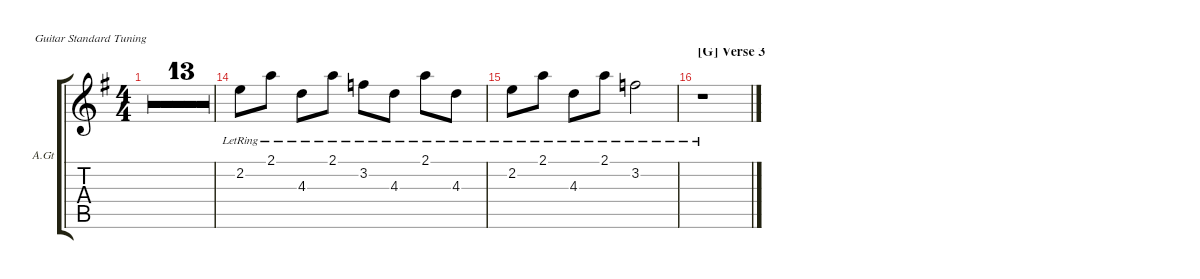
\hideDynamics
\bracketExtendMode groupsimilarinstruments
\firstSystemTrackNameOrientation horizontal
\otherSystemsTrackNameOrientation horizontal
\track ("A.Guitar Overdub" "A.Gt") {multiBarRest instrument acousticguitarsteel}
\staff {score tabs}
\capo 3
\tuning (E4 B3 G3 D3 A2 E2)
\ts (4 4)
\tempo 112
\clef g2
\ks eminor
r.1{dy mp} |
r.1 |
r.1 |
r.1 |
r.1 |
r.1 |
r.1 |
r.1 |
r.1 |
r.1 |
r.1 |
r.1 |
r.1 |
2.2{lr}.8 2.1{lr}.8 4.3{lr}.8 2.1{lr}.8 3.2{lr}.8 4.3{lr}.8 2.1{lr}.8 4.3{lr}.8 |
2.2{lr}.8 2.1{lr}.8 4.3{lr}.8 2.1{lr}.8 3.2{lr}.2 |
\section ("G" "Verse 3")
r.1
